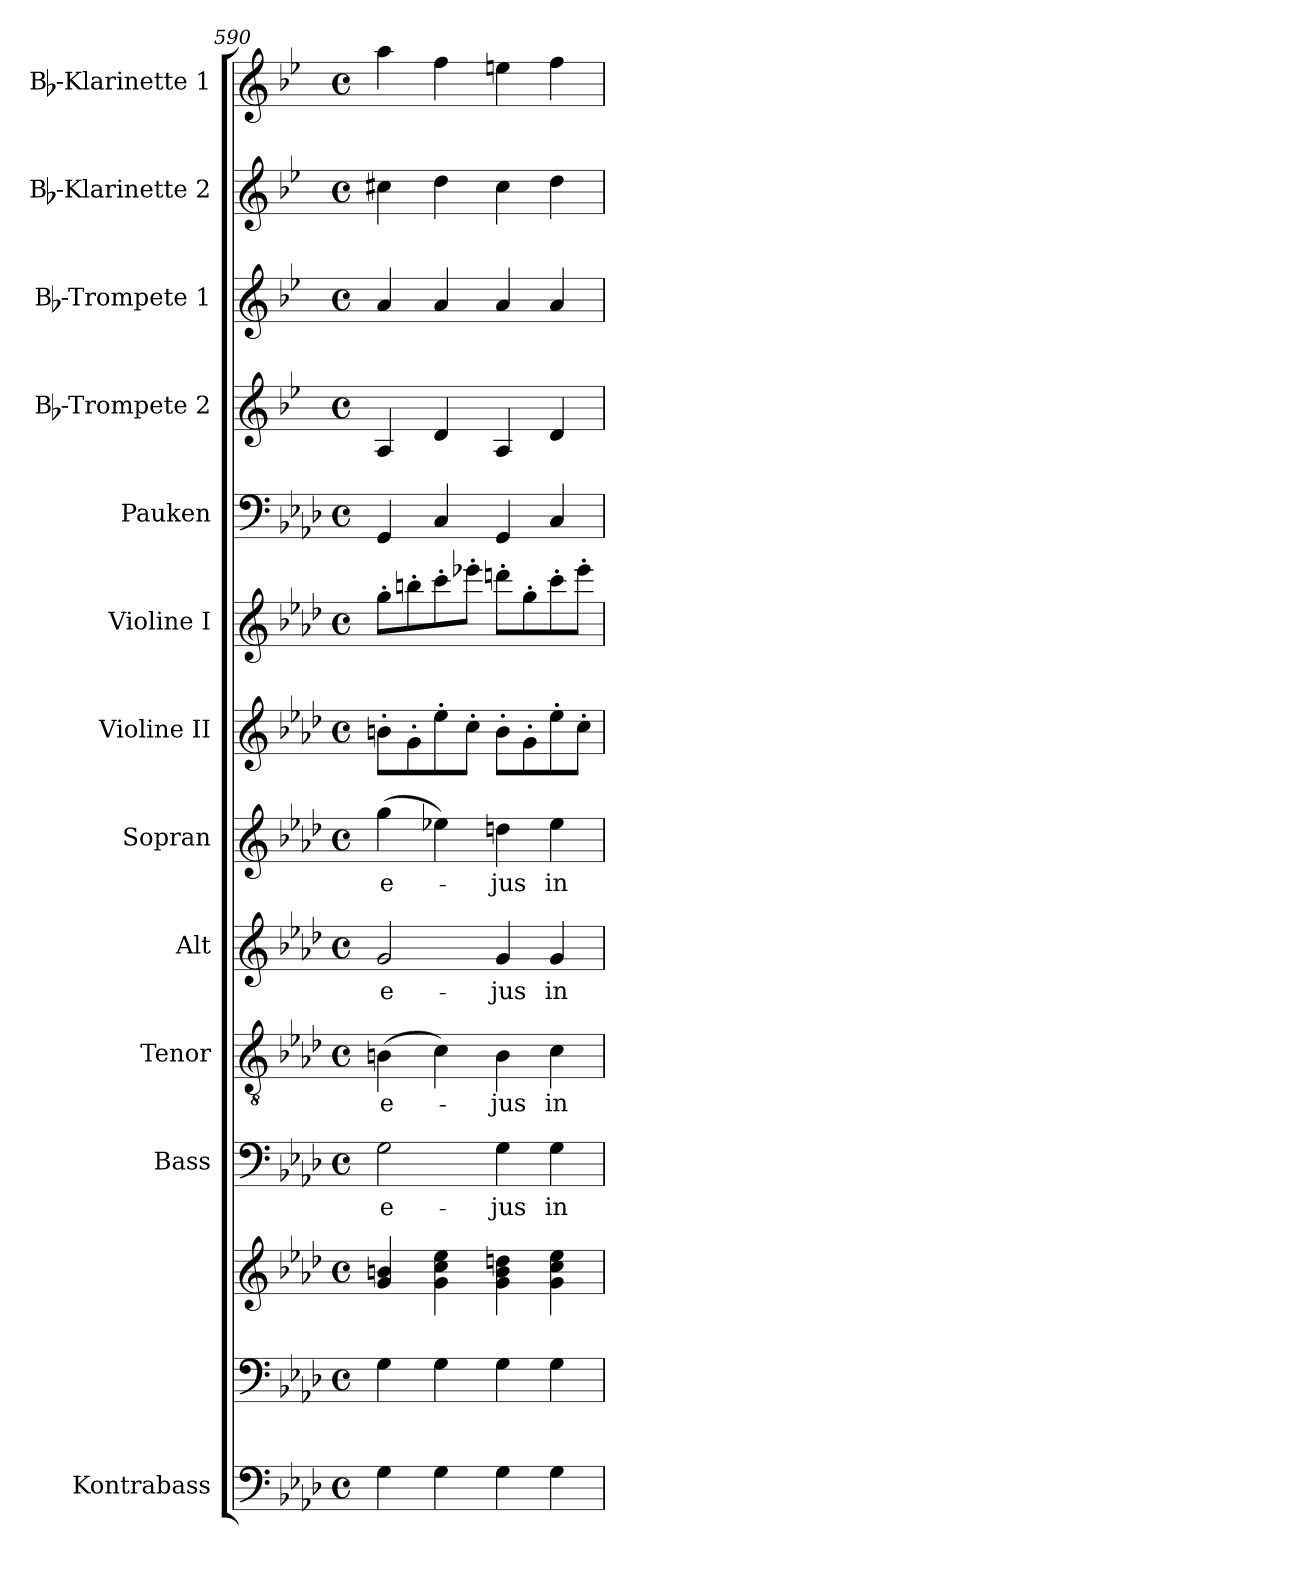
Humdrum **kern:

**kern	**kern	**kern	**kern	**text	**kern	**text	**kern	**text	**kern	**text	**kern	**kern	**kern	**kern	**kern	**kern	**kern
*part13	*part12	*part12	*part11	*part11	*part10	*part10	*part9	*part9	*part8	*part8	*part7	*part6	*part5	*part4	*part3	*part2	*part1
*staff14	*staff13	*staff12	*staff11	*staff11	*staff10	*staff10	*staff9	*staff9	*staff8	*staff8	*staff7	*staff6	*staff5	*staff4	*staff3	*staff2	*staff1
*I"Kontrabass	*	*	*I"Bass	*	*I"Tenor	*	*I"Alt	*	*I"Sopran	*	*I"Violine II	*I"Violine I	*I"Pauken	*I"Bb-Trompete 2	*I"Bb-Trompete 1	*I"Bb-Klarinette 2	*I"Bb-Klarinette 1
*I'Kb.	*	*	*I'B.	*	*I'T.	*	*I'A.	*	*I'S.	*	*I'Vl. II	*I'Vl. I	*I'Pk.	*I'Bb Trp. 2	*I'Bb Trp. 1	*I'Bb Kl. 2	*I'Bb Kl. 1
*clefF4	*clefF4	*clefG2	*clefF4	*	*clefGv2	*	*clefG2	*	*clefG2	*	*clefG2	*clefG2	*clefF4	*clefG2	*clefG2	*clefG2	*clefG2
*ITrd7c12	*	*	*	*	*	*	*	*	*	*	*	*	*	*ITrd1c2	*ITrd1c2	*ITrd1c2	*ITrd1c2
*k[b-e-a-d-]	*k[b-e-a-d-]	*k[b-e-a-d-]	*k[b-e-a-d-]	*	*k[b-e-a-d-]	*	*k[b-e-a-d-]	*	*k[b-e-a-d-]	*	*k[b-e-a-d-]	*k[b-e-a-d-]	*k[b-e-a-d-]	*k[b-e-a-d-]	*k[b-e-a-d-]	*k[b-e-a-d-]	*k[b-e-a-d-]
*A-:	*A-:	*A-:	*A-:	*	*A-:	*	*A-:	*	*A-:	*	*A-:	*A-:	*A-:	*A-:	*A-:	*A-:	*A-:
*M4/4	*M4/4	*M4/4	*M4/4	*	*M4/4	*	*M4/4	*	*M4/4	*	*M4/4	*M4/4	*M4/4	*M4/4	*M4/4	*M4/4	*M4/4
*met(c)	*met(c)	*met(c)	*met(c)	*	*met(c)	*	*met(c)	*	*met(c)	*	*met(c)	*met(c)	*met(c)	*met(c)	*met(c)	*met(c)	*met(c)
=590	=590	=590	=590	=590	=590	=590	=590	=590	=590	=590	=590	=590	=590	=590	=590	=590	=590
!	!	!	!	!LO:LY:b	!	!LO:LY:b	!	!LO:LY:b	!	!LO:LY:b	!	!	!	!	!	!	!
4GG\	4G\	4g/ 4bn/	2G\	e-	(>4Bn\	e-	2g/	e-	(>4gg\	e-	8bn'>\L	8gg'>\L	4GG/	4G/	4g/	4bn\	4gg\
.	.	.	.	.	.	.	.	.	.	.	8g'>\	8bbn'>\	.	.	.	.	.
4GG\	4G\	4g\ 4cc\ 4ee-\	.	.	4c\)	.	.	.	4ee-X\)	.	8ee-'>\	8ccc'>\	4C/	4c/	4g/	4cc\	4ee-\
.	.	.	.	.	.	.	.	.	.	.	8cc'>\J	8eee-X'>\J	.	.	.	.	.
!	!	!	!	!LO:LY:b	!	!LO:LY:b	!	!LO:LY:b	!	!LO:LY:b	!	!	!	!	!	!	!
4GG\	4G\	4g\ 4b\ 4ddn\	4G\	-jus	4B\	-jus	4g/	-jus	4ddn\	-jus	8b'>\L	8dddn'>\L	4GG/	4G/	4g/	4b\	4ddn\
.	.	.	.	.	.	.	.	.	.	.	8g'>\	8gg'>\	.	.	.	.	.
!	!	!	!	!LO:LY:b	!	!LO:LY:b	!	!LO:LY:b	!	!LO:LY:b	!	!	!	!	!	!	!
4GG\	4G\	4g\ 4cc\ 4ee-\	4G\	in	4c\	in	4g/	in	4ee-\	in	8ee-'>\	8ccc'>\	4C/	4c/	4g/	4cc\	4ee-\
.	.	.	.	.	.	.	.	.	.	.	8cc'>\J	8eee-'>\J	.	.	.	.	.
=	=	=	=	=	=	=	=	=	=	=	=	=	=	=	=	=	=
*-	*-	*-	*-	*-	*-	*-	*-	*-	*-	*-	*-	*-	*-	*-	*-	*-	*-
